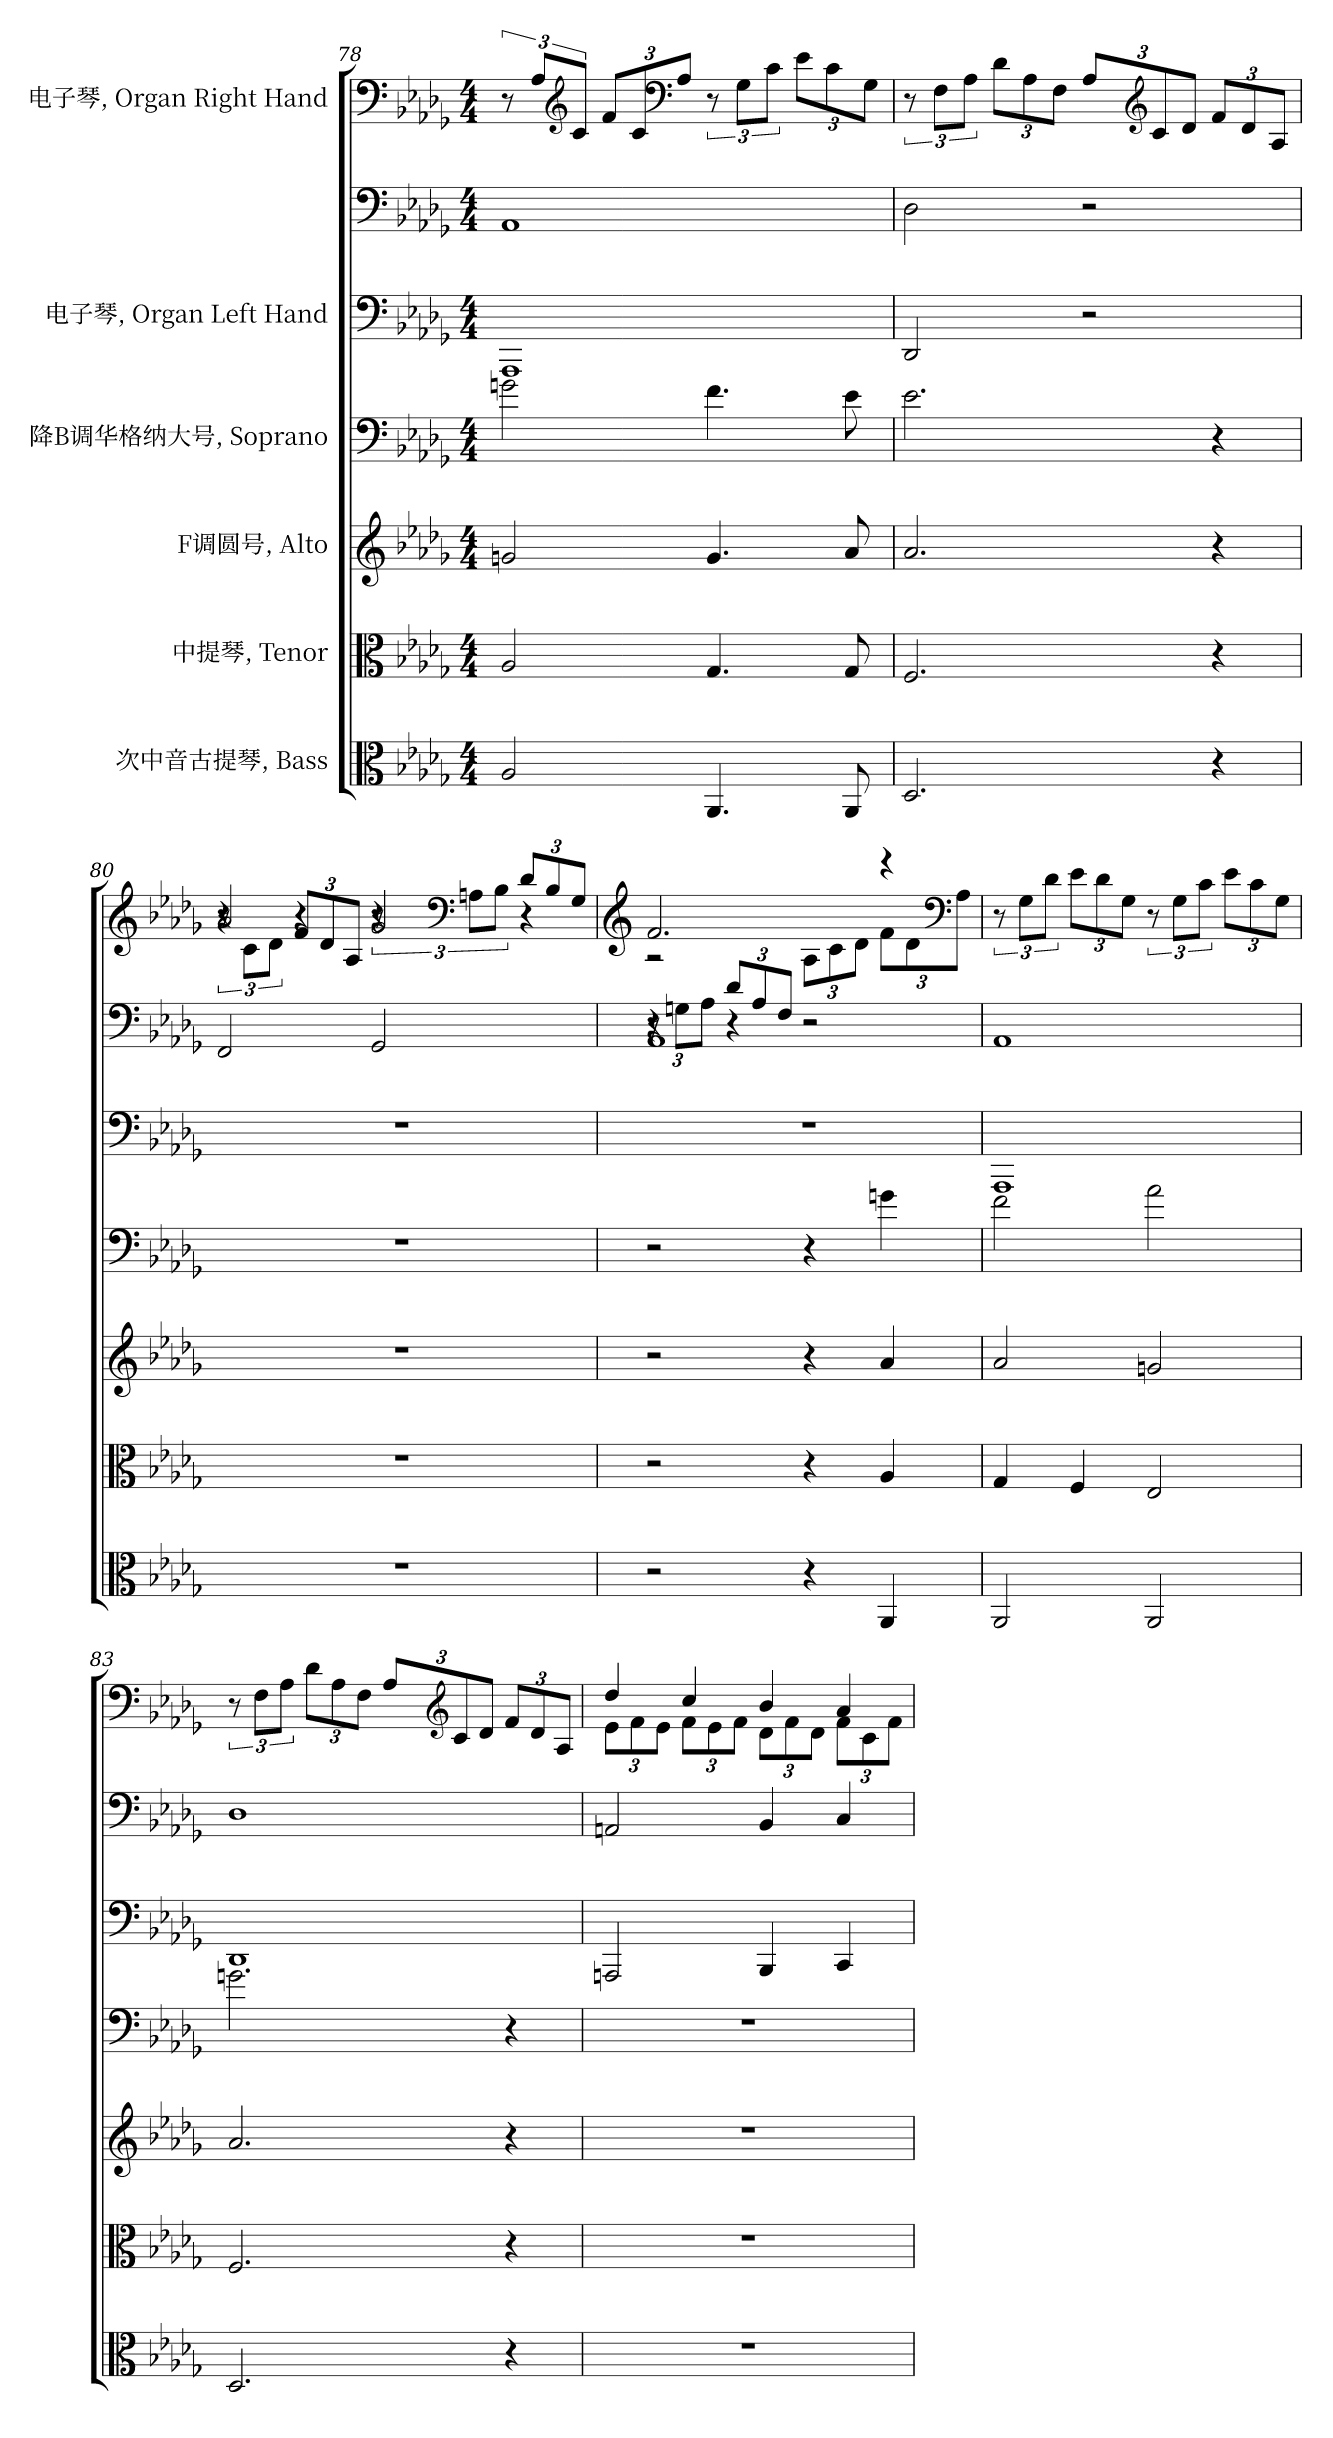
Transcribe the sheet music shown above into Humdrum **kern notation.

**kern	**kern	**kern	**kern	**kern	**kern	**kern
*part6	*part5	*part4	*part3	*part2	*part2	*part1
*staff7	*staff6	*staff5	*staff4	*staff3	*staff2	*staff1
*I"次中音古提琴, Bass	*I"中提琴, Tenor	*I"F调圆号, Alto	*I"降B调华格纳大号, Soprano	*I"电子琴, Organ Left Hand	*	*I"电子琴, Organ Right Hand
*clefC3	*clefC3	*clefG2	*clefF4	*clefF4	*clefF4	*clefF4
*	*	*ITrd4c7	*ITrd1c2	*	*	*
*k[b-e-a-d-g-]	*k[b-e-a-d-g-]	*k[b-e-a-d-g-c-]	*k[b-e-a-d-g-c-f-]	*k[b-e-a-d-g-]	*k[b-e-a-d-g-]	*k[b-e-a-d-g-]
*M4/4	*M4/4	*M4/4	*M4/4	*M4/4	*M4/4	*M4/4
=78	=78	=78	=78	=78	=78	=78
2A-/	2A-/	2cn/	2fn\	1AAA-	1AA-	12r
.	.	.	.	.	.	12A-/L
*	*	*	*	*	*	*clefG2
.	.	.	.	.	.	12c/J
*	*	*	*	*	*	*Xbrackettup
.	.	.	.	.	.	12f/L
.	.	.	.	.	.	12c/
*	*	*	*	*	*	*clefF4
.	.	.	.	.	.	12A-/J
*	*	*	*	*	*	*brackettup
4.AA-/	4.G-/	4.c/	4.e-\	.	.	12r
.	.	.	.	.	.	12G-\L
.	.	.	.	.	.	12c\J
*	*	*	*	*	*	*Xbrackettup
.	.	.	.	.	.	12e-\L
.	.	.	.	.	.	12c\
8AA-/	8G-/	8d-/	8d-\	.	.	.
.	.	.	.	.	.	12G-\J
!!LO:PB:g=z
=79	=79	=79	=79	=79	=79	=79
*	*	*	*	*	*	*brackettup
2.D-/	2.F/	2.d-/	2.d-\	2DD-/	2D-\	12r
.	.	.	.	.	.	12F\L
.	.	.	.	.	.	12A-\J
*	*	*	*	*	*	*Xbrackettup
.	.	.	.	.	.	12d-\L
.	.	.	.	.	.	12A-\
.	.	.	.	.	.	12F\J
.	.	.	.	2r	2r	12A-/L
*	*	*	*	*	*	*clefG2
.	.	.	.	.	.	12c/
.	.	.	.	.	.	12d-/J
4r	4r	4r	4r	.	.	12f/L
.	.	.	.	.	.	12d-/
.	.	.	.	.	.	12A-/J
=80	=80	=80	=80	=80	=80	=80
*	*	*	*	*	*	*^
*	*	*	*	*	*	*	*brackettup
*	*	*	*	*	*	*	*^
1r	1r	1r	1r	1r	2FF/	2a-/	12r	4r
.	.	.	.	.	.	.	12c\L	.
.	.	.	.	.	.	.	12d-\J	.
*	*	*	*	*	*	*	*	*Xbrackettup
.	.	.	.	.	.	.	4r	12f/L
.	.	.	.	.	.	.	.	12d-/
.	.	.	.	.	.	.	.	12A-/J
*	*	*	*	*	*	*	*brackettup	*
.	.	.	.	.	2GG-/	2g-/	12r	4r
*	*	*	*	*	*	*clefF4	*	*
.	.	.	.	.	.	.	12An\L	.
.	.	.	.	.	.	.	12B-\J	.
*	*	*	*	*	*	*	*	*Xbrackettup
.	.	.	.	.	.	.	4r	12d-/L
.	.	.	.	.	.	.	.	12B-/
.	.	.	.	.	.	.	.	12G-/J
*	*	*	*	*	*	*v	*v	*v
!!LO:PB:g=z
=81	=81	=81	=81	=81	=81	=81
*	*	*	*	*	*	*clefG2
*	*	*	*	*	*^	*^
*	*	*	*	*	*	*^	*	*
2r	2r	2r	2r	1r	4r	12r	1AA-	2.f/	2r
.	.	.	.	.	.	12Gn\L	.	.	.
.	.	.	.	.	.	12A-\J	.	.	.
*	*	*	*	*	*Xbrackettup	*	*	*	*
.	.	.	.	.	12d-/L	4r	.	.	.
.	.	.	.	.	12A-/	.	.	.	.
.	.	.	.	.	12F/J	.	.	.	.
4r	4r	4r	4r	.	2r	2r	.	.	12A-\L
.	.	.	.	.	.	.	.	.	12c\
.	.	.	.	.	.	.	.	.	12d-\J
4AA-/	4A-/	4d-/	4fn\	.	.	.	.	4r	12f\L
.	.	.	.	.	.	.	.	.	12d-\
*	*	*	*	*	*	*	*	*clefF4	*
.	.	.	.	.	.	.	.	.	12A-\J
*	*	*	*	*	*v	*v	*v	*	*
*	*	*	*	*	*	*v	*v
=82	=82	=82	=82	=82	=82	=82
*	*	*	*	*	*	*brackettup
2AA-/	4G-/	2d-/	2e-\	1AAA-	1AA-	12r
.	.	.	.	.	.	12G-\L
.	.	.	.	.	.	12d-\J
*	*	*	*	*	*	*Xbrackettup
.	4F/	.	.	.	.	12e-\L
.	.	.	.	.	.	12d-\
.	.	.	.	.	.	12G-\J
*	*	*	*	*	*	*brackettup
2AA-/	2E-/	2cn/	2g-\	.	.	12r
.	.	.	.	.	.	12G-\L
.	.	.	.	.	.	12c\J
*	*	*	*	*	*	*Xbrackettup
.	.	.	.	.	.	12e-\L
.	.	.	.	.	.	12c\
.	.	.	.	.	.	12G-\J
!!LO:PB:g=z
=83	=83	=83	=83	=83	=83	=83
*	*	*	*	*	*	*brackettup
2.D-/	2.F/	2.d-/	2.fn\	1DD-	1D-	12r
.	.	.	.	.	.	12F\L
.	.	.	.	.	.	12A-\J
*	*	*	*	*	*	*Xbrackettup
.	.	.	.	.	.	12d-\L
.	.	.	.	.	.	12A-\
.	.	.	.	.	.	12F\J
.	.	.	.	.	.	12A-/L
*	*	*	*	*	*	*clefG2
.	.	.	.	.	.	12c/
.	.	.	.	.	.	12d-/J
4r	4r	4r	4r	.	.	12f/L
.	.	.	.	.	.	12d-/
.	.	.	.	.	.	12A-/J
=84	=84	=84	=84	=84	=84	=84
*	*	*	*	*	*	*^
1r	1r	1r	1r	2AAAn/	2AAn/	4dd-/	12e-\L
.	.	.	.	.	.	.	12f\
.	.	.	.	.	.	.	12e-\J
.	.	.	.	.	.	4cc/	12f\L
.	.	.	.	.	.	.	12e-\
.	.	.	.	.	.	.	12f\J
.	.	.	.	4BBB-/	4BB-/	4b-/	12d-\L
.	.	.	.	.	.	.	12f\
.	.	.	.	.	.	.	12d-\J
.	.	.	.	4CC/	4C/	4a-/	12f\L
.	.	.	.	.	.	.	12c\
.	.	.	.	.	.	.	12f\J
*	*	*	*	*	*	*v	*v
=	=	=	=	=	=	=
*-	*-	*-	*-	*-	*-	*-
